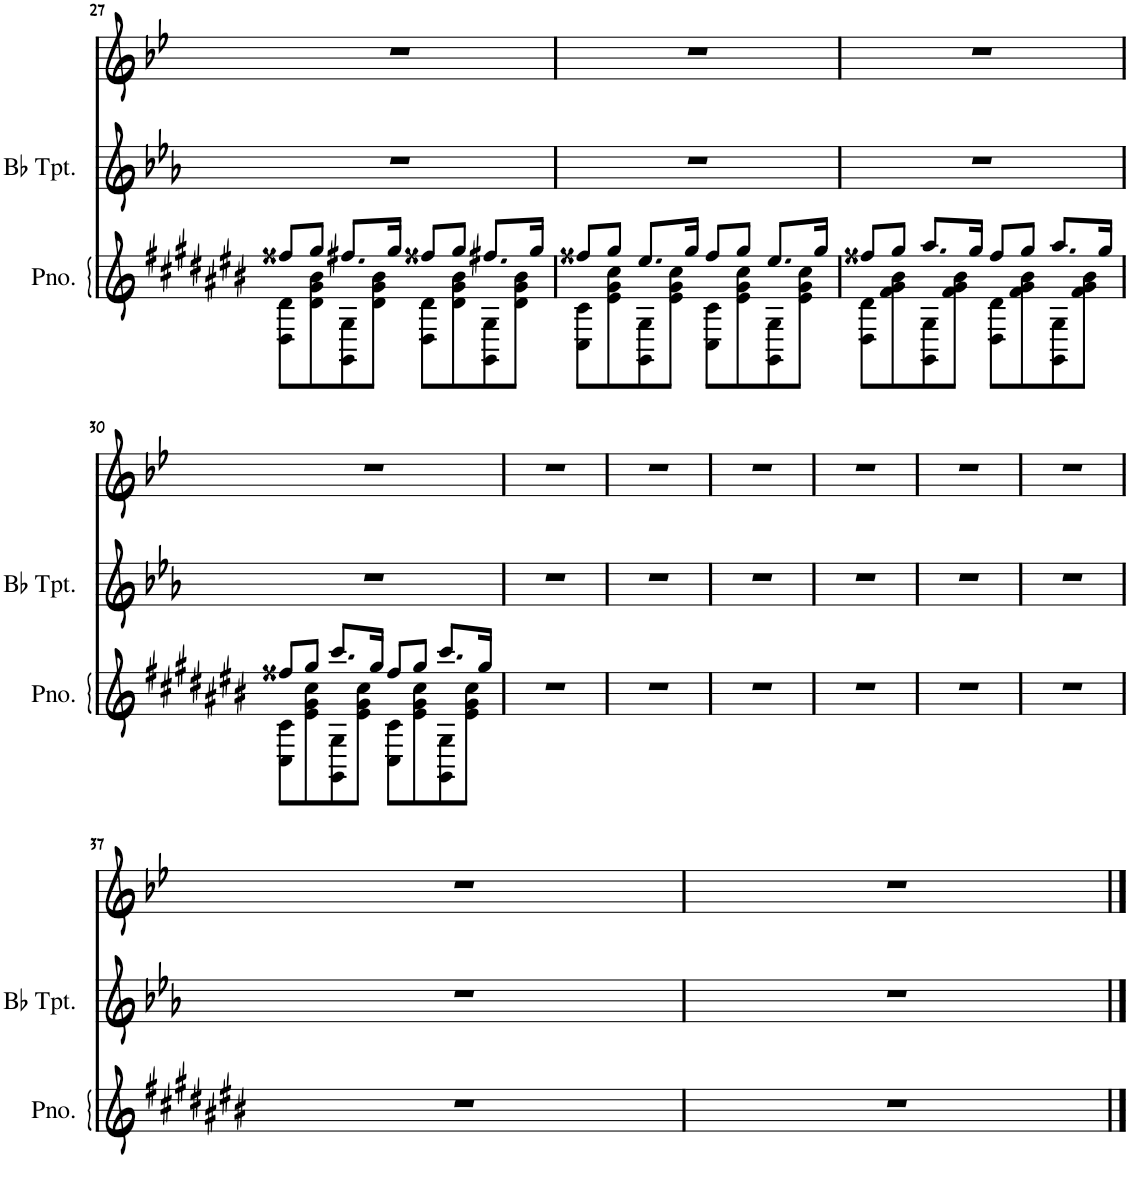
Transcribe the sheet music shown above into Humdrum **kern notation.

**kern	**kern	**kern
*part3	*part2	*part1
*staff3	*staff2	*staff1
*I"Piano	*I"Bb Trumpet	*I"Alto Sax
*I'Pno.	*I'Bb Tpt.	*I'Sax
!!LO:PB:g=z
*clefG2	*clefG2	*clefG2
*	*Trd1c2	*Trd5c9
*k[f#c#g#d#a#e#b#]	*k[b-e-a-]	*k[b-e-]
*M4/4	*M4/4	*M4/4
=27	=27	=27
*^	*	*
8ff##X/L	8D#\ 8d#\L	1r	1r
8gg#/J	8d#\ 8g#\ 8b#\	.	.
8.ff#X/L	8GG#\ 8G#\	.	.
.	8d#\ 8g#\ 8b#\J	.	.
16gg#/Jk	.	.	.
8ff##X/L	8D#\ 8d#\L	.	.
8gg#/J	8d#\ 8g#\ 8b#\	.	.
8.ff#X/L	8GG#\ 8G#\	.	.
.	8d#\ 8g#\ 8b#\J	.	.
16gg#/Jk	.	.	.
=28	=28	=28	=28
8ff##X/L	8C#\ 8c#\L	1r	1r
8gg#/J	8e#\ 8g#\ 8cc#\	.	.
8.ee#/L	8GG#\ 8G#\	.	.
.	8e#\ 8g#\ 8cc#\J	.	.
16gg#/Jk	.	.	.
8ff##/L	8C#\ 8c#\L	.	.
8gg#/J	8e#\ 8g#\ 8cc#\	.	.
8.ee#/L	8GG#\ 8G#\	.	.
.	8e#\ 8g#\ 8cc#\J	.	.
16gg#/Jk	.	.	.
=29	=29	=29	=29
8ff##X/L	8D#\ 8d#\L	1r	1r
8gg#/J	8f#\ 8g#\ 8b#\	.	.
8.aa#/L	8GG#\ 8G#\	.	.
.	8f#\ 8g#\ 8b#\J	.	.
16gg#/Jk	.	.	.
8ff##/L	8D#\ 8d#\L	.	.
8gg#/J	8f#\ 8g#\ 8b#\	.	.
8.aa#/L	8GG#\ 8G#\	.	.
.	8f#\ 8g#\ 8b#\J	.	.
16gg#/Jk	.	.	.
!!LO:LB:g=z
=30	=30	=30	=30
8ff##X/L	8C#\ 8c#\L	1r	1r
8gg#/J	8e#\ 8g#\ 8cc#\	.	.
8.ccc#/L	8GG#\ 8G#\	.	.
.	8e#\ 8g#\ 8cc#\J	.	.
16gg#/Jk	.	.	.
8ff##/L	8C#\ 8c#\L	.	.
8gg#/J	8e#\ 8g#\ 8cc#\	.	.
8.ccc#/L	8GG#\ 8G#\	.	.
.	8e#\ 8g#\ 8cc#\J	.	.
16gg#/Jk	.	.	.
*v	*v	*	*
=31	=31	=31
1r	1r	1r
=32	=32	=32
1r	1r	1r
=33	=33	=33
1r	1r	1r
=34	=34	=34
1r	1r	1r
=35	=35	=35
1r	1r	1r
=36	=36	=36
1r	1r	1r
!!LO:LB:g=z
=37	=37	=37
1r	1r	1r
=38	=38	=38
1r	1r	1r
==	==	==
*-	*-	*-
